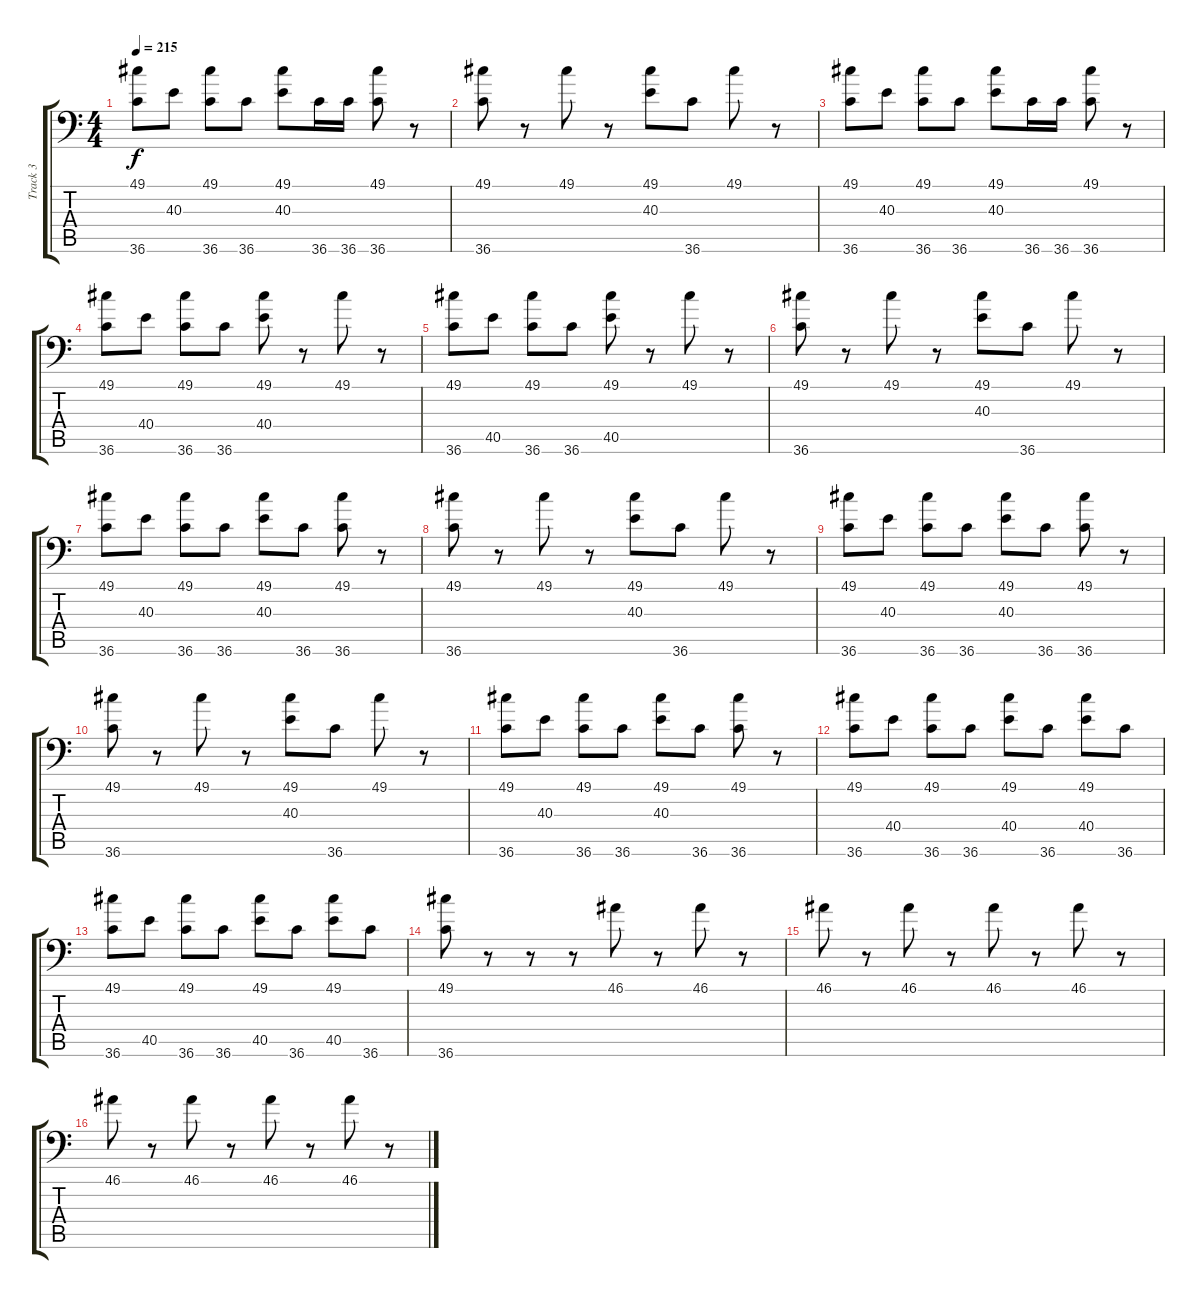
\track ("Track 3" "Track 3") {instrument acousticgrandpiano}
\staff {score tabs}
\tuning (C-1 C-1 C-1 C-1 C-1 C-1) {hide}
\ts (4 4)
\tempo 215
\clef f4
\ks c
(49.1 36.6).8{dy f} 40.3.8 (49.1 36.6).8 36.6.8 (49.1 40.3).8 36.6.16 36.6.16 (49.1 36.6).8 r.8 |
(49.1 36.6).8 r.8 49.1.8 r.8 (49.1 40.3).8 36.6.8 49.1.8 r.8 |
(49.1 36.6).8 40.3.8 (49.1 36.6).8 36.6.8 (49.1 40.3).8 36.6.16 36.6.16 (49.1 36.6).8 r.8 |
(49.1 36.6).8 40.4.8 (49.1 36.6).8 36.6.8 (49.1 40.4).8 r.8 49.1.8 r.8 |
(49.1 36.6).8 40.5.8 (49.1 36.6).8 36.6.8 (49.1 40.5).8 r.8 49.1.8 r.8 |
(49.1 36.6).8 r.8 49.1.8 r.8 (49.1 40.3).8 36.6.8 49.1.8 r.8 |
(49.1 36.6).8 40.3.8 (49.1 36.6).8 36.6.8 (49.1 40.3).8 36.6.8 (49.1 36.6).8 r.8 |
(49.1 36.6).8 r.8 49.1.8 r.8 (49.1 40.3).8 36.6.8 49.1.8 r.8 |
(49.1 36.6).8 40.3.8 (49.1 36.6).8 36.6.8 (49.1 40.3).8 36.6.8 (49.1 36.6).8 r.8 |
(49.1 36.6).8 r.8 49.1.8 r.8 (49.1 40.3).8 36.6.8 49.1.8 r.8 |
(49.1 36.6).8 40.3.8 (49.1 36.6).8 36.6.8 (49.1 40.3).8 36.6.8 (49.1 36.6).8 r.8 |
(49.1 36.6).8 40.4.8 (49.1 36.6).8 36.6.8 (49.1 40.4).8 36.6.8 (49.1 40.4).8 36.6.8 |
(49.1 36.6).8 40.5.8 (49.1 36.6).8 36.6.8 (49.1 40.5).8 36.6.8 (49.1 40.5).8 36.6.8 |
(49.1 36.6).8 r.8 r.8 r.8 46.1.8 r.8 46.1.8 r.8 |
46.1.8 r.8 46.1.8 r.8 46.1.8 r.8 46.1.8 r.8 |
46.1.8 r.8 46.1.8 r.8 46.1.8 r.8 46.1.8 r.8
